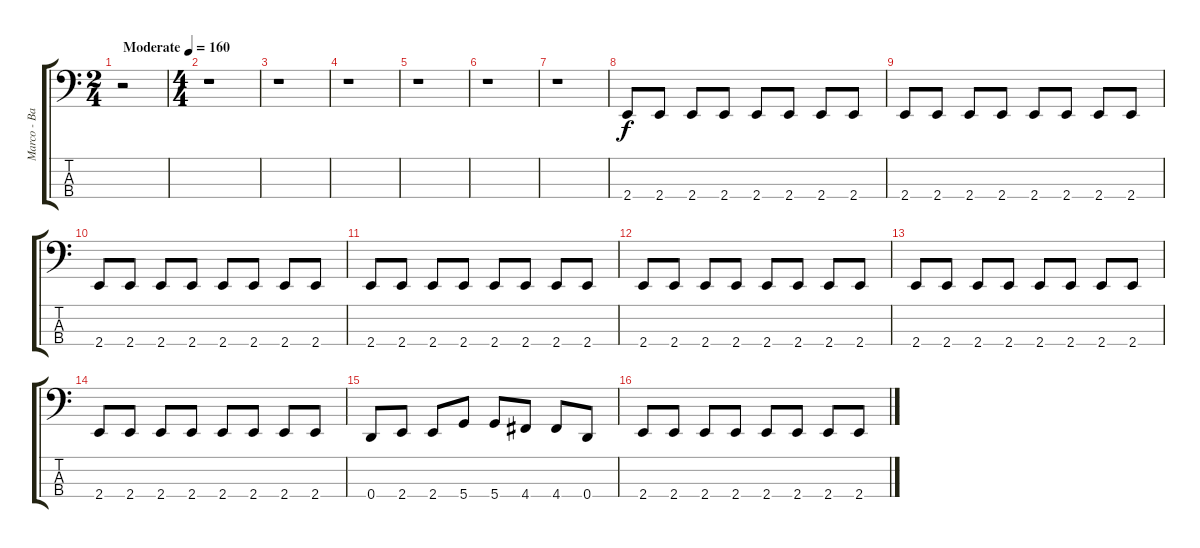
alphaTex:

\track ("Marco - Bass" "Marco - Ba") {instrument electricbassfinger}
\staff {score tabs}
\tuning (G2 D2 A1 D1) {hide}
\ts (2 4)
\tempo (160 "Moderate")
\clef f4
\ks c
r.2{dy f instrument electricbassfinger} |
\ts (4 4)
r.1 |
r.1 |
r.1 |
r.1 |
r.1 |
r.1 |
2.4.8 2.4.8 2.4.8 2.4.8 2.4.8 2.4.8 2.4.8 2.4.8 |
2.4.8 2.4.8 2.4.8 2.4.8 2.4.8 2.4.8 2.4.8 2.4.8 |
2.4.8 2.4.8 2.4.8 2.4.8 2.4.8 2.4.8 2.4.8 2.4.8 |
2.4.8 2.4.8 2.4.8 2.4.8 2.4.8 2.4.8 2.4.8 2.4.8 |
2.4.8 2.4.8 2.4.8 2.4.8 2.4.8 2.4.8 2.4.8 2.4.8 |
2.4.8 2.4.8 2.4.8 2.4.8 2.4.8 2.4.8 2.4.8 2.4.8 |
2.4.8 2.4.8 2.4.8 2.4.8 2.4.8 2.4.8 2.4.8 2.4.8 |
0.4.8 2.4.8 2.4.8 5.4.8 5.4.8 4.4.8 4.4.8 0.4.8 |
2.4.8 2.4.8 2.4.8 2.4.8 2.4.8 2.4.8 2.4.8 2.4.8
